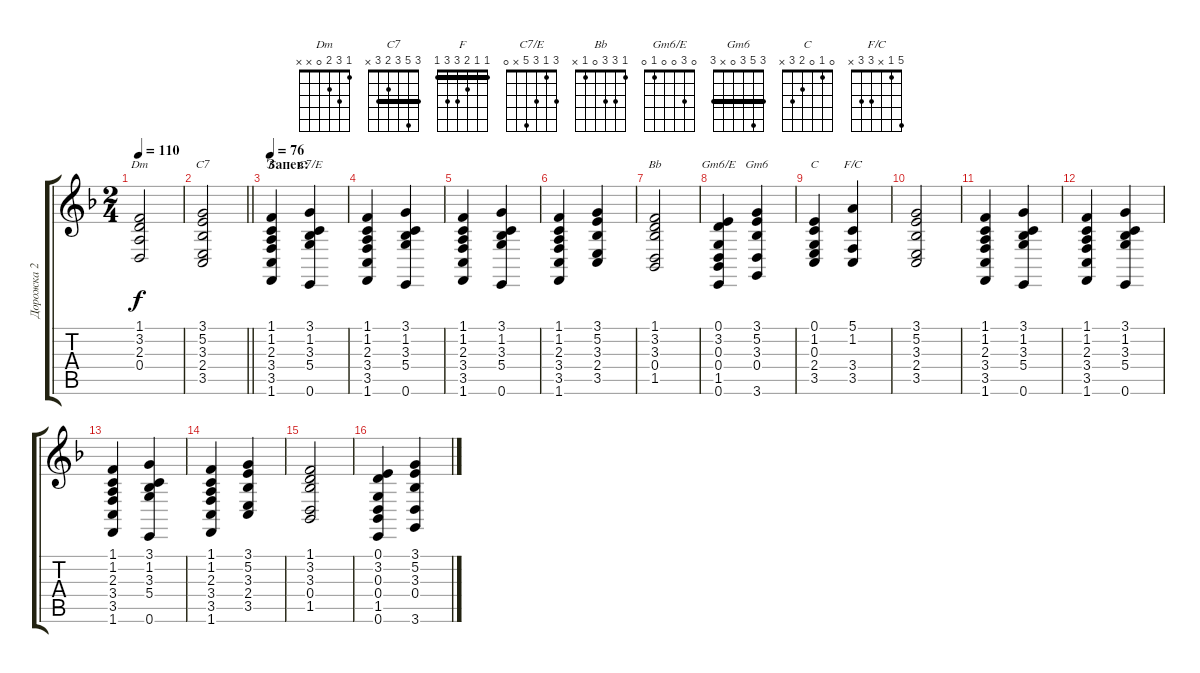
\track ("Дорожка 2" "Дорожка 2") {instrument stringensemble1}
\staff {score tabs}
\tuning (E4 B3 G3 D3 A2 E2) {hide}
\chord ("Dm" 1 3 2 0 x x)
\chord ("C7" 3 5 3 2 3 x) {barre 3}
\chord ("F" 1 1 2 3 3 1) {barre 1}
\chord ("C7/E" 3 1 3 5 x 0)
\chord ("Bb" 1 3 3 0 1 x)
\chord ("Gm6/E" 0 3 0 0 1 0)
\chord ("Gm6" 3 5 3 0 x 3) {barre 3}
\chord ("C" 0 1 0 2 3 x)
\chord ("F/C" 5 1 x 3 3 x)
\ts (2 4)
\tempo 110
\clef g2
\ks f
(1.1 3.2 2.3 0.4).2{ch "Dm" dy f} |
\barLineRight lightlight
(3.1 5.2 3.3 2.4 3.5).2{ch "C7"} |
\section ("" "Запев:")
\tempo 76
(1.1 1.2 2.3 3.4 3.5 1.6).4{ch "F"} (3.1 1.2 3.3 5.4 0.6).4{ch "C7/E"} |
(1.1 1.2 2.3 3.4 3.5 1.6).4 (3.1 1.2 3.3 5.4 0.6).4 |
(1.1 1.2 2.3 3.4 3.5 1.6).4 (3.1 1.2 3.3 5.4 0.6).4 |
(1.1 1.2 2.3 3.4 3.5 1.6).4 (3.1 5.2 3.3 2.4 3.5).4 |
(1.1 3.2 3.3 0.4 1.5).2{ch "Bb"} |
(0.1 3.2 0.3 0.4 1.5 0.6).4{ch "Gm6/E"} (3.1 5.2 3.3 0.4 3.6).4{ch "Gm6"} |
(0.1 1.2 0.3 2.4 3.5).4{ch "C"} (5.1 1.2 3.4 3.5).4{ch "F/C"} |
(3.1 5.2 3.3 2.4 3.5).2 |
(1.1 1.2 2.3 3.4 3.5 1.6).4 (3.1 1.2 3.3 5.4 0.6).4 |
(1.1 1.2 2.3 3.4 3.5 1.6).4 (3.1 1.2 3.3 5.4 0.6).4 |
(1.1 1.2 2.3 3.4 3.5 1.6).4 (3.1 1.2 3.3 5.4 0.6).4 |
(1.1 1.2 2.3 3.4 3.5 1.6).4 (3.1 5.2 3.3 2.4 3.5).4 |
(1.1 3.2 3.3 0.4 1.5).2 |
(0.1 3.2 0.3 0.4 1.5 0.6).4 (3.1 5.2 3.3 0.4 3.6).4
